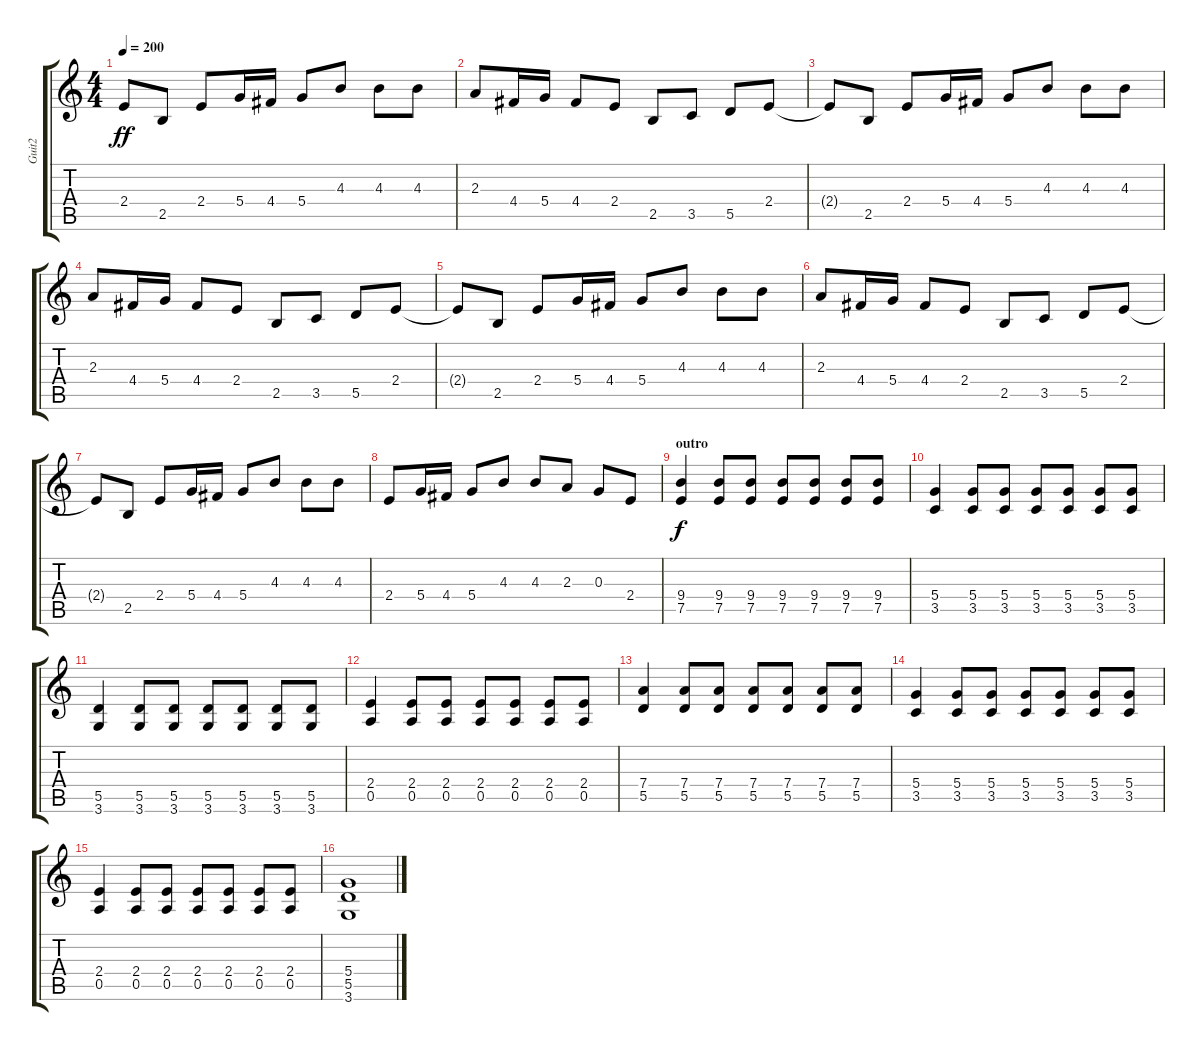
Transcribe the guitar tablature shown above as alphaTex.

\track ("Guit2" "Guit2") {instrument overdrivenguitar}
\staff {score tabs}
\tuning (E4 B3 G3 D3 A2 E2) {hide}
\ts (4 4)
\tempo 200
\clef g2
\ks c
2.4{t}.8{dy ff} 2.5.8 2.4.8 5.4.16 4.4.16 5.4.8 4.3.8 4.3.8 4.3.8 |
2.3.8 4.4.16 5.4.16 4.4.8 2.4.8 2.5.8 3.5.8 5.5.8 2.4.8 |
2.4{t}.8 2.5.8 2.4.8 5.4.16 4.4.16 5.4.8 4.3.8 4.3.8 4.3.8 |
2.3.8 4.4.16 5.4.16 4.4.8 2.4.8 2.5.8 3.5.8 5.5.8 2.4.8 |
2.4{t}.8 2.5.8 2.4.8 5.4.16 4.4.16 5.4.8 4.3.8 4.3.8 4.3.8 |
2.3.8 4.4.16 5.4.16 4.4.8 2.4.8 2.5.8 3.5.8 5.5.8 2.4.8 |
2.4{t}.8 2.5.8 2.4.8 5.4.16 4.4.16 5.4.8 4.3.8 4.3.8 4.3.8 |
2.4.8 5.4.16 4.4.16 5.4.8 4.3.8 4.3.8 2.3.8 0.3.8 2.4.8 |
\section ("" "outro")
(9.4 7.5).4{dy f} (9.4 7.5).8 (9.4 7.5).8 (9.4 7.5).8 (9.4 7.5).8 (9.4 7.5).8 (9.4 7.5).8 |
(5.4 3.5).4 (5.4 3.5).8 (5.4 3.5).8 (5.4 3.5).8 (5.4 3.5).8 (5.4 3.5).8 (5.4 3.5).8 |
(5.5 3.6).4 (5.5 3.6).8 (5.5 3.6).8 (5.5 3.6).8 (5.5 3.6).8 (5.5 3.6).8 (5.5 3.6).8 |
(2.4 0.5).4 (2.4 0.5).8 (2.4 0.5).8 (2.4 0.5).8 (2.4 0.5).8 (2.4 0.5).8 (2.4 0.5).8 |
(7.4 5.5).4 (7.4 5.5).8 (7.4 5.5).8 (7.4 5.5).8 (7.4 5.5).8 (7.4 5.5).8 (7.4 5.5).8 |
(5.4 3.5).4 (5.4 3.5).8 (5.4 3.5).8 (5.4 3.5).8 (5.4 3.5).8 (5.4 3.5).8 (5.4 3.5).8 |
(2.4 0.5).4 (2.4 0.5).8 (2.4 0.5).8 (2.4 0.5).8 (2.4 0.5).8 (2.4 0.5).8 (2.4 0.5).8 |
(5.4 5.5 3.6).1
